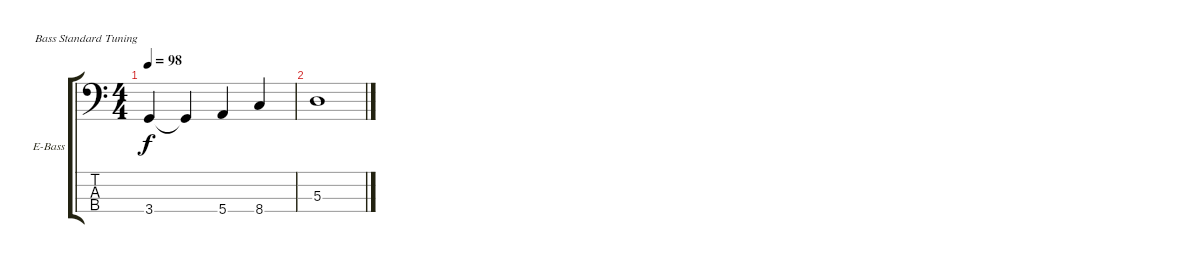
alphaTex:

\defaultSystemsLayout 4
\bracketExtendMode groupsimilarinstruments
\firstSystemTrackNameOrientation horizontal
\otherSystemsTrackNameOrientation horizontal
\track ("А. Андреев" "E-Bass") {instrument electricbassfinger}
\staff {score tabs}
\tuning (G2 D2 A1 E1)
\ts (4 4)
\tempo 98
\clef f4
\ks c
3.4.4{dy f} 3.4{t}.4 5.4.4 8.4.4 |
5.3.1
